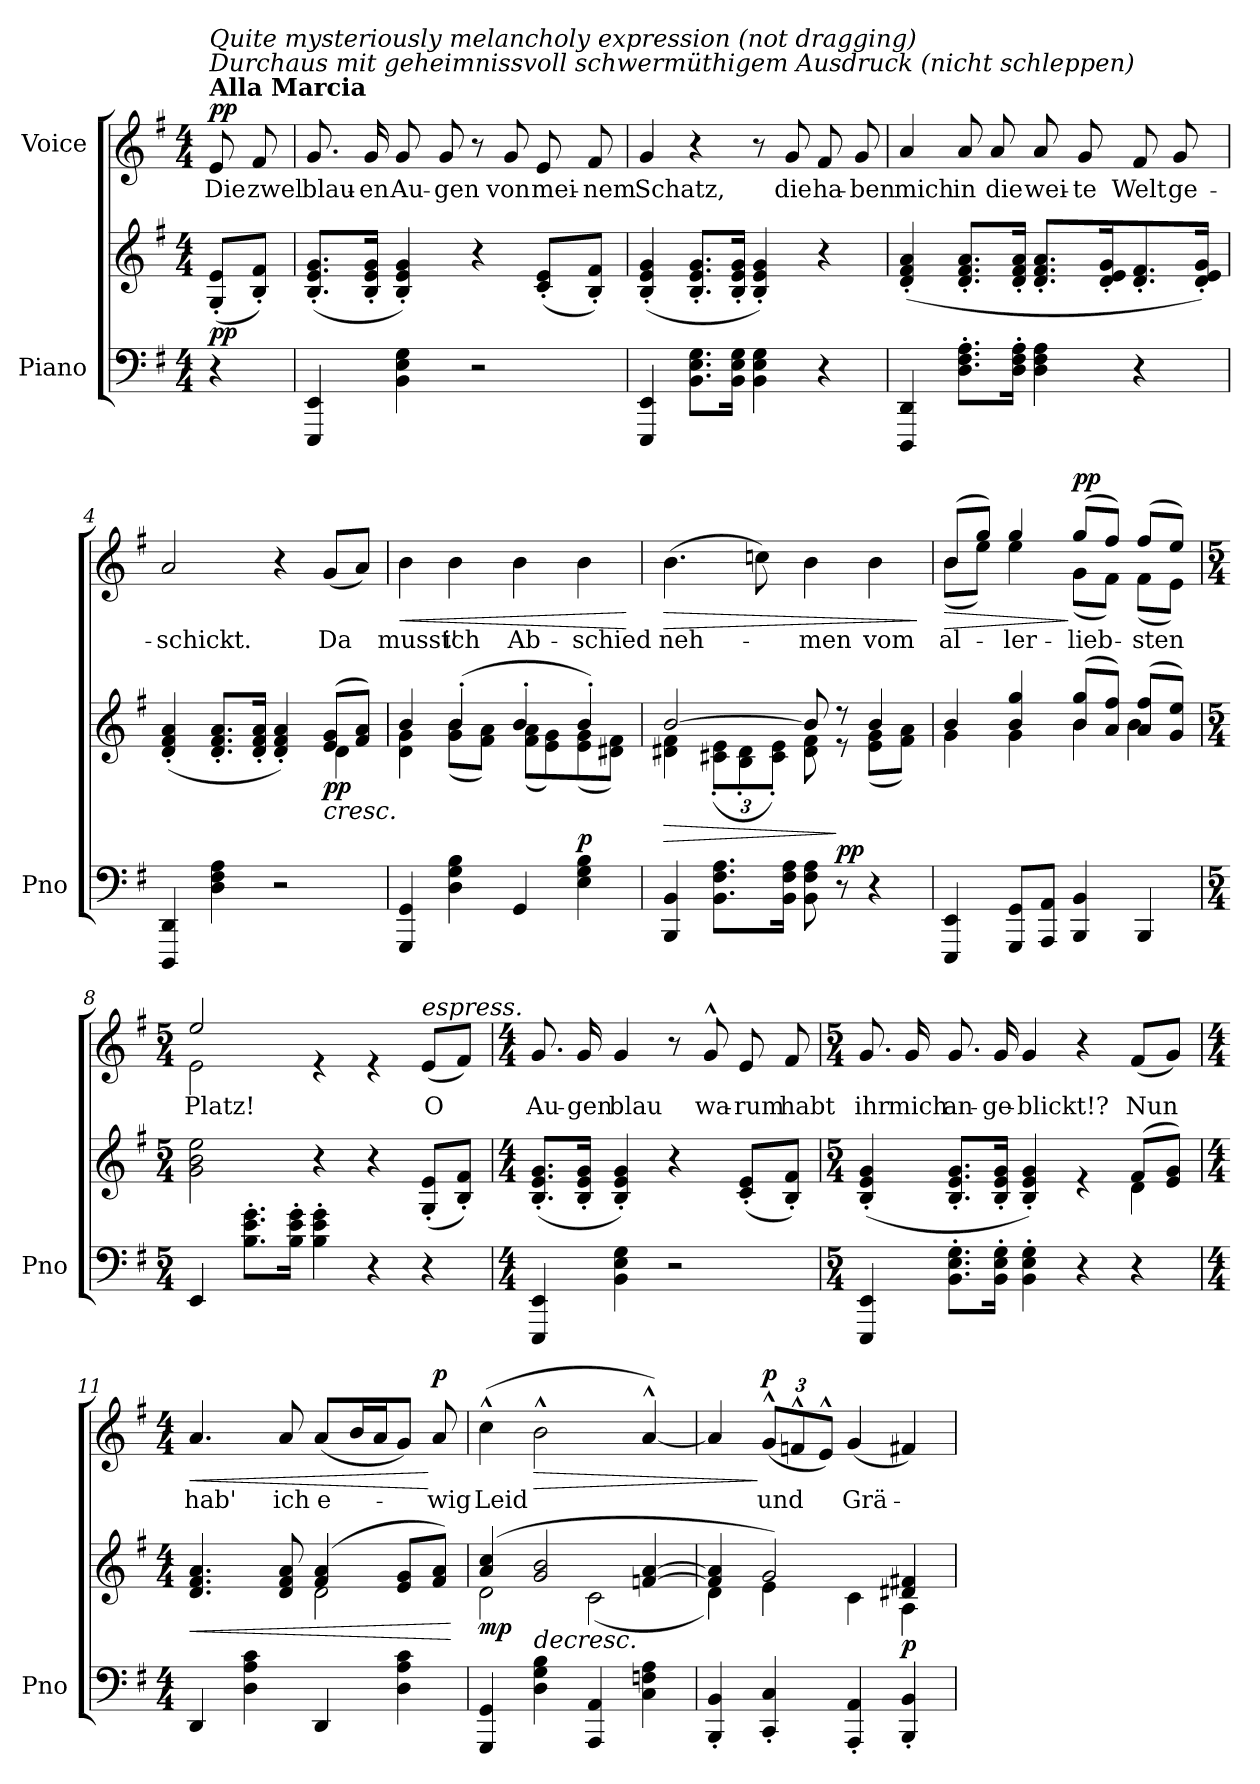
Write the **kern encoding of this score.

**kern	**kern	**dynam	**kern	**text	**dynam
*part2	*part2	*part2	*part1	*part1	*part1
*staff3	*staff2	*staff2/3	*staff1	*staff1	*staff1
*I"Piano	*	*	*I"Voice	*	*
*I'Pno	*	*	*	*	*
*clefF4	*clefG2	*	*clefG2	*	*
*k[f#]	*k[f#]	*	*k[f#]	*	*
*M4/4	*M4/4	*	*M4/4	*	*
=	=	=	=	=	=
!	!	!	!LO:TX:a:B:t=Alla Marcia	!	!
!	!	!	!LO:TX:a:i:t=Durchaus mit geheimnissvoll schwermüthigem Ausdruck (nicht schleppen)	!	!
!	!	!	!LO:TX:a:i:t=Quite mysteriously melancholy expression (not dragging)	!	!
!	!	!LO:DY:a=2	!	!LO:LY:b	!LO:DY:a
4r	(>8G/' 8e/'L	pp	8e/	Die	pp
!	!	!	!	!LO:LY:b	!
.	8B/' 8f#/'J)	.	8f#/	zwel	.
=1	=1	=1	=1	=1	=1
!	!	!	!	!LO:LY:b	!
4EEE/ 4EE/	(>8.B/' 8.e/' 8.g/'L	.	8.g/	blau-	.
!	!	!	!	!LO:LY:b	!
.	16B/' 16e/' 16g/'Jk	.	16g/	-en	.
!	!	!	!	!LO:LY:b	!
4BB\ 4E\ 4G\	4B/' 4e/' 4g/')	.	8g/	Au-	.
!	!	!	!	!LO:LY:b	!
.	.	.	8g/	-gen	.
2r	4r	.	8r	.	.
!	!	!	!	!LO:LY:b	!
.	.	.	8g/	von	.
!	!	!	!	!LO:LY:b	!
.	(>8c/' 8e/'L	.	8e/	mei-	.
!	!	!	!	!LO:LY:b	!
.	8B/' 8f#/'J)	.	8f#/	-nem	.
=2	=2	=2	=2	=2	=2
!	!	!	!	!LO:LY:b	!
4EEE/ 4EE/	(>4B/' 4e/' 4g/'	.	4g/	Schatz,	.
8.BB\ 8.E\ 8.G\L	8.B/' 8.e/' 8.g/'L	.	4r	.	.
16BB\ 16E\ 16G\Jk	16B/' 16e/' 16g/'Jk	.	.	.	.
4BB\ 4E\ 4G\	4B/' 4e/' 4g/')	.	8r	.	.
!	!	!	!	!LO:LY:b	!
.	.	.	8g/	die	.
!	!	!	!	!LO:LY:b	!
4r	4r	.	8f#/	ha-	.
!	!	!	!	!LO:LY:b	!
.	.	.	8g/	-ben	.
!!LO:LB:g=z
=3	=3	=3	=3	=3	=3
!	!	!	!	!LO:LY:b	!
4DDD/ 4DD/	(>4d/' 4f#/' 4a/'	.	4a/	mich	.
!	!	!	!	!LO:LY:b	!
8.D\' 8.F#\' 8.A\'L	8.d/' 8.f#/' 8.a/'L	.	8a/	in	.
!	!	!	!	!LO:LY:b	!
.	.	.	8a/	die	.
16D\' 16F#\' 16A\'Jk	16d/' 16f#/' 16a/'Jk	.	.	.	.
!	!	!	!	!LO:LY:b	!
4D\ 4F#\ 4A\	8.d/' 8.f#/' 8.a/'L	.	8a/	wei-	.
!	!	!	!	!LO:LY:b	!
.	.	.	8g/	-te	.
.	16d/' 16e/' 16g/'K	.	.	.	.
!	!	!	!	!LO:LY:b	!
4r	8.d/' 8.f#/'	.	8f#/	Welt	.
!	!	!	!	!LO:LY:b	!
.	.	.	8g/	ge-	.
.	16d/' 16e/' 16g/'Jk)	.	.	.	.
=4	=4	=4	=4	=4	=4
*	*^	*	*	*	*
!	!	!	!	!	!LO:LY:b	!
4DDD/ 4DD/	(4d/' 4f#/' 4a/'	2.reyy	.	2a/	-schickt.	.
4D\ 4F#\ 4A\	8.d/' 8.f#/' 8.a/'L	.	.	.	.	.
.	16d/' 16f#/' 16a/'Jk	.	.	.	.	.
2r	4d/' 4f#/' 4a/')	.	.	4r	.	.
!	!	!	!LO:HP:b	!	!LO:LY:b	!
!	!	!	!LO:DY:n=1:b	!	!	!
.	(8e/ 8g/L	4d\	< pp	(8g/L	Da	.
.	8f#/ 8a/J)	.	.	8a/J)	.	.
=5	=5	=5	=5	=5	=5	=5
!	!	!	!	!	!LO:LY:b	!LO:HP:b
4GGG/ 4GG/	4b/	4d\ 4g\	.	4b\	musst'	<
!	!	!	!	!	!LO:LY:b	!
4D\ 4G\ 4B\	(4b'/	(8g\ 8b\L	.	4b\	ich	.
.	.	8f#\ 8a\J)	.	.	.	.
!	!	!	!	!	!LO:LY:b	!
4GG/	4b'/	(8f#\ 8a\L	.	4b\	Ab-	.
.	.	8e\ 8g\)	.	.	.	.
!	!	!	!LO:DY:a=2	!	!LO:LY:b	!
4E\ 4G\ 4B\	4b'/)	(8e\ 8g\	p	4b\	-schied	.
.	.	8d#X\ 8f#\J)	.	.	.	.
*	*v	*v	*	*	*	*
.	.	[	.	.	[
!!LO:LB:g=z
=6	=6	=6	=6	=6	=6
!	!	!LO:HP:b	!	!LO:LY:b	!LO:HP:b
*	*^	*	*	*	*
4BBB/ 4BB/	[2b/	4d#X\ 4f#\	>	(4.b\	neh-	>
*	*	*Xbrackettup	*	*	*	*
8.BB\ 8.F#\ 8.A\L	.	(>12c#X\' 12e\'L	.	.	.	.
.	.	12B\' 12d#\'	.	.	.	.
.	.	.	.	8ccn\)	.	.
.	.	12c#\' 12e\'J)	.	.	.	.
16BB\ 16F#\ 16A\Jk	.	.	.	.	.	.
!	!	!	!	!	!LO:LY:b	!
8BB\ 8F#\ 8A\	8b/]	8d#\ 8f#\	.	4b\	men	.
!	!	!	!LO:DY:n=1:a=2	!	!	!
8r	8r	8r	] pp	.	.	.
!	!	!	!	!	!LO:LY:b	!
4r	4b/	(8e\ 8g\L	.	4b\	vom	.
.	.	8f#\ 8a\J)	.	.	.	.
*	*v	*v	*	*	*	*
.	.	.	.	.	]
=7	=7	=7	=7	=7	=7
*	*^	*	*	*	*
!	!	!	!	!	!LO:LY:b	!LO:HP:b
*	*	*	*	*^	*	*
4EEE/ 4EE/	4b/	4g\	.	(>8b/L	(8b\L	al-	>
.	.	.	.	8gg/J)	8ee!\J)	.	.
!	!	!	!	!	!	!LO:LY:b	!
8GGG/ 8GG/L	4b/ 4gg/	4g\	.	4gg/	4ee!\	-ler-	.
8AAA/ 8AA/J	.	.	.	.	.	.	.
!	!	!	!	!	!	!LO:LY:b	!LO:DY:n=1:a
4BBB/ 4BB/	(8b/ 8gg/L	4b\	.	(8gg/L	(8g!\L	-lieb-	] pp
.	8a/ 8ff#/J)	.	.	8ff#/J)	8f#!\J)	.	.
!	!	!	!	!	!	!LO:LY:b	!
4BBB/	(8a/ 8ff#/L	4b\	.	(8ff#/L	(8f#!\L	-sten	.
.	8g/ 8ee/J)	.	.	8ee/J)	8e!\J)	.	.
*	*v	*v	*	*	*	*	*
=8	=8	=8	=8	=8	=8	=8
*M5/4	*M5/4	*	*M5/4	*	*	*
!	!	!	!	!	!LO:LY:b	!
4EE/	2g\ 2b\ 2ee\	.	2ee/	2e!\	Platz!	.
8.B\' 8.e\' 8.g\'L	.	.	.	.	.	.
16B\' 16e\' 16g\'Jk	.	.	.	.	.	.
4B\' 4e\' 4g\'	4r	.	4re	2ryy	.	.
4r	4r	.	4re	.	.	.
!	!	!	!LO:TX:a:i:t=espress.	!	!	!
!	!	!	!	!	!LO:LY:b	!
4r	(>8G/' 8e/'L	.	(8e/L	4reyy	O	.
.	8B/' 8f#/'J)	.	8f#/J)	.	.	.
*	*	*	*v	*v	*	*
=9	=9	=9	=9	=9	=9
*M4/4	*M4/4	*	*M4/4	*	*
!	!	!	!	!LO:LY:b	!
4EEE/ 4EE/	(>8.B/' 8.e/' 8.g/'L	.	8.g/	Au-	.
!	!	!	!	!LO:LY:b	!
.	16B/' 16e/' 16g/'Jk	.	16g/	-gen	.
!	!	!	!	!LO:LY:b	!
4BB\ 4E\ 4G\	4B/' 4e/' 4g/')	.	4g/	blau	.
2r	4r	.	8r	.	.
!	!	!	!	!LO:LY:b	!
.	.	.	8g^^/	wa-	.
!	!	!	!	!LO:LY:b	!
.	(>8c/' 8e/'L	.	8e/	-rum	.
!	!	!	!	!LO:LY:b	!
.	8B/' 8f#/'J)	.	8f#/	habt	.
!!LO:PB:g=z
=10	=10	=10	=10	=10	=10
*M5/4	*M5/4	*	*M5/4	*	*
*	*^	*	*	*	*
!	!	!	!	!	!LO:LY:b	!
4EEE/ 4EE/	(4B/' 4e/' 4g/'	1rcyy	.	8.g/	ihr	.
!	!	!	!	!	!LO:LY:b	!
.	.	.	.	16g/	mich	.
!	!	!	!	!	!LO:LY:b	!
8.BB\' 8.E\' 8.G\'L	8.B/' 8.e/' 8.g/'L	.	.	8.g/	an-	.
!	!	!	!	!	!LO:LY:b	!
16BB\' 16E\' 16G\'Jk	16B/' 16e/' 16g/'Jk	.	.	16g/	-ge-	.
!	!	!	!	!	!LO:LY:b	!
4BB\' 4E\' 4G\'	4B/' 4e/' 4g/')	.	.	4g/	-blickt!?	.
4r	4re	.	.	4r	.	.
!	!	!	!	!	!LO:LY:b	!
4r	(8f#/L	4d\	.	(8f#/L	Nun	.
.	8e/ 8g/J)	.	.	8g/J)	.	.
=11	=11	=11	=11	=11	=11	=11
*M4/4	*M4/4	*	*	*M4/4	*	*
!	!	!	!LO:HP:b	!	!LO:LY:b	!LO:HP:b
4DD/	4.d/ 4.f#/ 4.a/	2reyy	<	4.a/	hab'	<
4D\ 4A\ 4c\	.	.	.	.	.	.
!	!	!	!	!	!LO:LY:b	!
.	8d/ 8f#/ 8a/	.	.	8a/	ich	.
!	!	!	!	!	!LO:LY:b	!
4DD/	(4f#/ 4a/	2d\	.	(8a/L	e-	.
.	.	.	.	16b/L	.	.
.	.	.	.	16a/J	.	.
4D\ 4A\ 4c\	8e/ 8g/L	.	.	8g/J)	.	.
!	!	!	!	!	!LO:LY:b	!LO:DY:n=1:a
.	8f#/ 8a/J)	.	.	8a/	-wig	[ p
*	*v	*v	*	*	*	*
.	.	[	.	.	.
=12	=12	=12	=12	=12	=12
*	*^	*	*	*	*
!	!	!	!LO:DY:b	!	!LO:LY:b	!
4GGG/ 4GG/	(4a/ 4cc/	2d\	mp	(4cc^^\	Leid	.
!	!	!	!LO:HP:b	!	!	!LO:HP:b
4D\ 4G\ 4B\	2g/ 2b/	.	>	2b^^\	.	>
4AAA/ 4AA/	.	(2c\	.	.	.	.
4C\ 4Fn\ 4A\	[4fn/ [4a/	.	.	[4a^^/)	.	.
=13	=13	=13	=13	=13	=13	=13
4BBB/' 4BB/'	4f/] 4a/]	4d\)	.	4a/]	.	.
*	*	*	*	*Xbrackettup	*	*
!	!	!	!	!	!LO:LY:b	!LO:DY:n=1:a
4CC/' 4C/'	2g/)	4e\	.	(>12g^^/L	und	] p
.	.	.	.	12fn^^/	.	.
.	.	.	.	12e^^/J)	.	.
!	!	!	!	!	!LO:LY:b	!
4AAA/' 4AA/'	.	4c\	.	(4g/	Grä-	.
!	!	!	!LO:DY:a=2	!	!	!
4BBB/' 4BB/'	4d#X/ 4f#X/	4A\	p	4f#X/)	.	.
*	*v	*v	*	*	*	*
.	.	]	.	.	.
=	=	=	=	=	=
*-	*-	*-	*-	*-	*-
